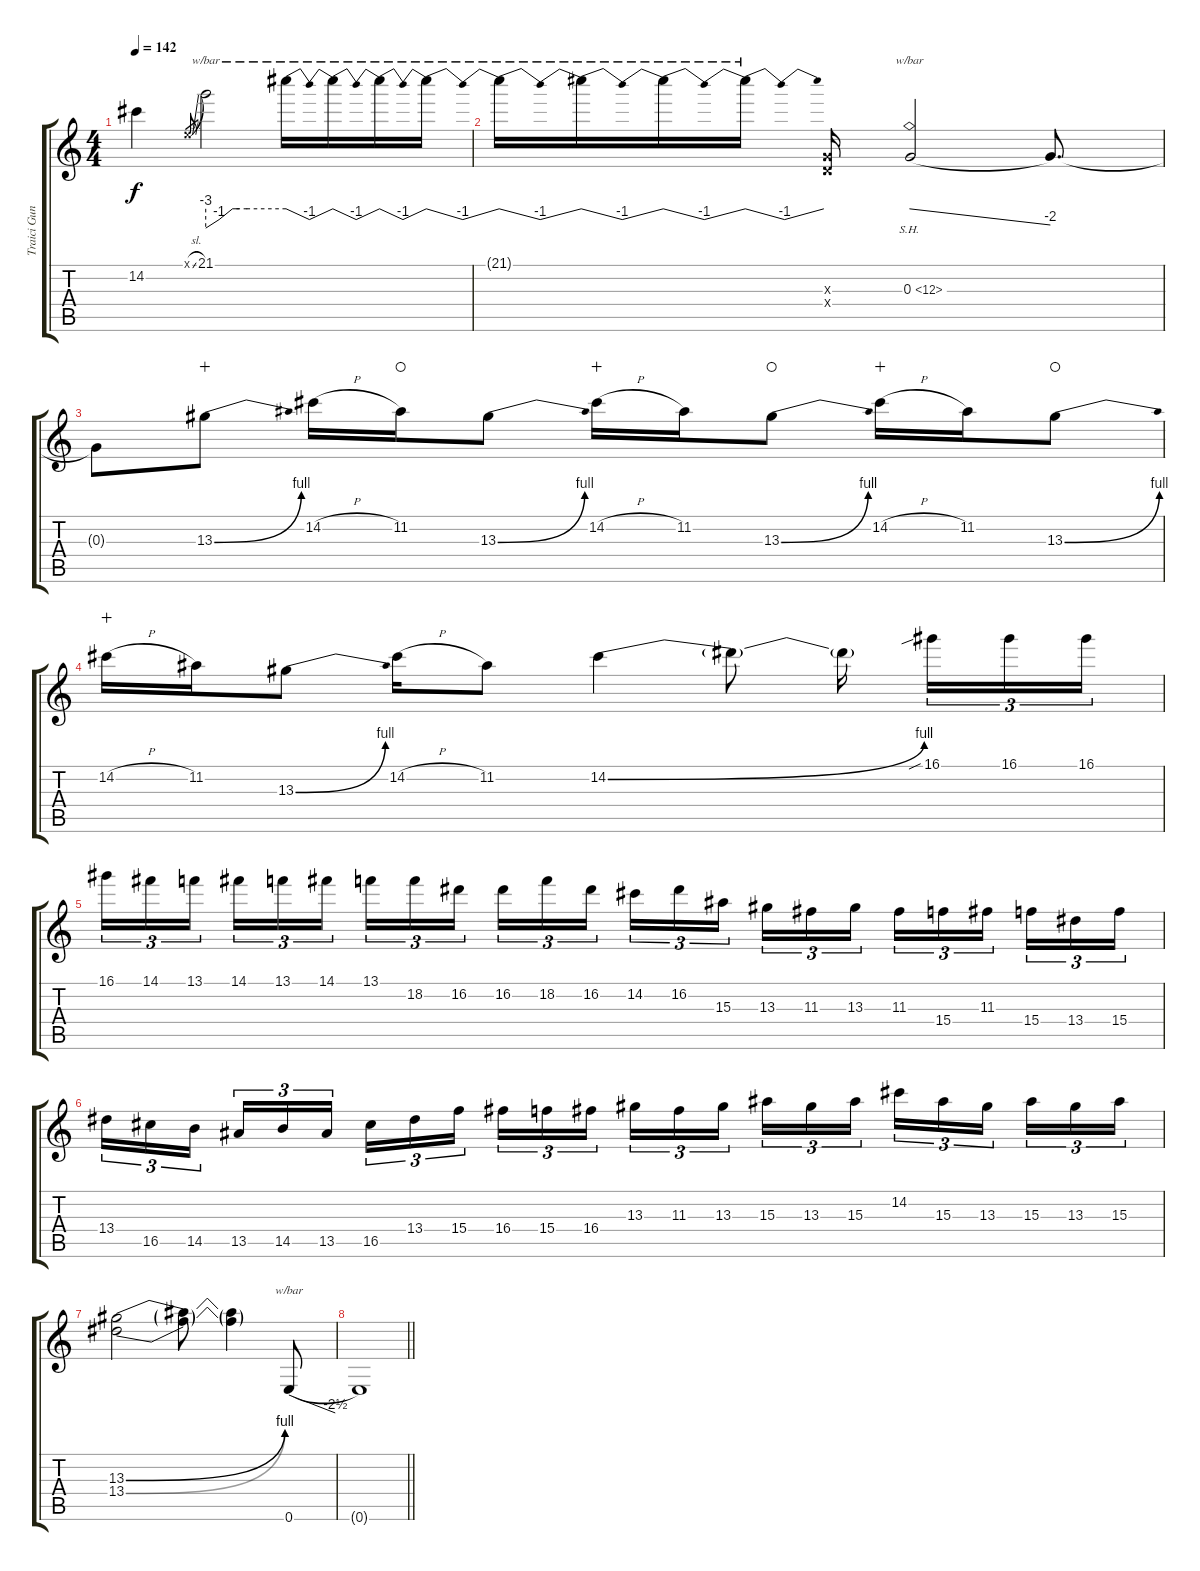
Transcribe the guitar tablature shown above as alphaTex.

\track ("Traici Guns" "Traici Gun") {instrument distortionguitar}
\staff {score tabs}
\tuning (E4 B3 G3 D3 A2 E2) {hide}
\ts (4 4)
\tempo 142
\clef g2
\ks c
14.2{t}.4{dy f} 0.1{sl x}.8{gr} 21.1.2{tbe (custom default 0 -12 10 -4 20 0 25 0 31 0 60 0)} 21.1{t}.16{tbe (dip default 0 0 30 -4 60 0)} 21.1{t}.16{tbe (dip default 0 0 30 -4 60 0)} 21.1{t}.16{tbe (dip default 0 0 30 -4 60 0)} 21.1{t}.16{tbe (dip default 0 0 30 -4 60 0)} |
21.1{t}.16{tbe (dip default 0 0 30 -4 60 0)} 21.1{t}.16{tbe (dip default 0 0 30 -4 60 0)} 21.1{t}.16{tbe (dip default 0 0 30 -4 60 0)} 21.1{t}.16{tbe (dip default 0 0 30 -4 60 0)} (0.3{x} 0.4{x}).16 0.3{sh 12}.2{tbe (dive default 0 0 60 -8)} 0.3{t}.8{d} |
0.3{t}.8 13.3{be (bend 0 0 60 4)}.8{wahc} 14.2{h}.16 11.2.16{waho} 13.3{be (bend 0 0 60 4)}.8 14.2{h}.16{wahc} 11.2.16 13.3{be (bend 0 0 60 4)}.8{waho} 14.2{h}.16{wahc} 11.2.16 13.3{be (bend 0 0 60 4)}.8{waho} |
14.2{h}.16{wahc} 11.2.16 13.3{be (bend 0 0 60 4)}.8 14.2{h}.16 11.2.8 14.2{be (bend 0 0 60 4)}.4 14.2{t}.8 14.2{t}.16{beam splitsecondary} 16.1{sib}.16{tu (3 2)} 16.1.16{tu (3 2)} 16.1.16{tu (3 2)} |
16.1.16{tu (3 2)} 14.1.16{tu (3 2)} 13.1.16{tu (3 2) beam splitsecondary} 14.1.16{tu (3 2)} 13.1.16{tu (3 2)} 14.1.16{tu (3 2)} 13.1.16{tu (3 2)} 18.2.16{tu (3 2)} 16.2.16{tu (3 2) beam splitsecondary} 16.2.16{tu (3 2)} 18.2.16{tu (3 2)} 16.2.16{tu (3 2)} 14.2.16{tu (3 2)} 16.2.16{tu (3 2)} 15.3.16{tu (3 2) beam splitsecondary} 13.3.16{tu (3 2)} 11.3.16{tu (3 2)} 13.3.16{tu (3 2)} 11.3.16{tu (3 2)} 15.4.16{tu (3 2)} 11.3.16{tu (3 2) beam splitsecondary} 15.4.16{tu (3 2)} 13.4.16{tu (3 2)} 15.4.16{tu (3 2)} |
13.4.16{tu (3 2)} 16.5.16{tu (3 2)} 14.5.16{tu (3 2) beam splitsecondary} 13.5.16{tu (3 2)} 14.5.16{tu (3 2)} 13.5.16{tu (3 2)} 16.5.16{tu (3 2)} 13.4.16{tu (3 2)} 15.4.16{tu (3 2) beam splitsecondary} 16.4.16{tu (3 2)} 15.4.16{tu (3 2)} 16.4.16{tu (3 2)} 13.3.16{tu (3 2)} 11.3.16{tu (3 2)} 13.3.16{tu (3 2) beam splitsecondary} 15.3.16{tu (3 2)} 13.3.16{tu (3 2)} 15.3.16{tu (3 2)} 14.2.16{tu (3 2)} 15.3.16{tu (3 2)} 13.3.16{tu (3 2) beam splitsecondary} 15.3.16{tu (3 2)} 13.3.16{tu (3 2)} 15.3.16{tu (3 2)} |
(13.3{be (bend 0 0 60 4)} 13.4{be (bend 0 0 60 4)}).2 (13.3{t} 13.4{t}).8 (13.3{t} 13.4{t}).4 0.6.8{tbe (dive default 0 0 60 -10)} |
\barLineRight lightlight
0.6{t}.1
